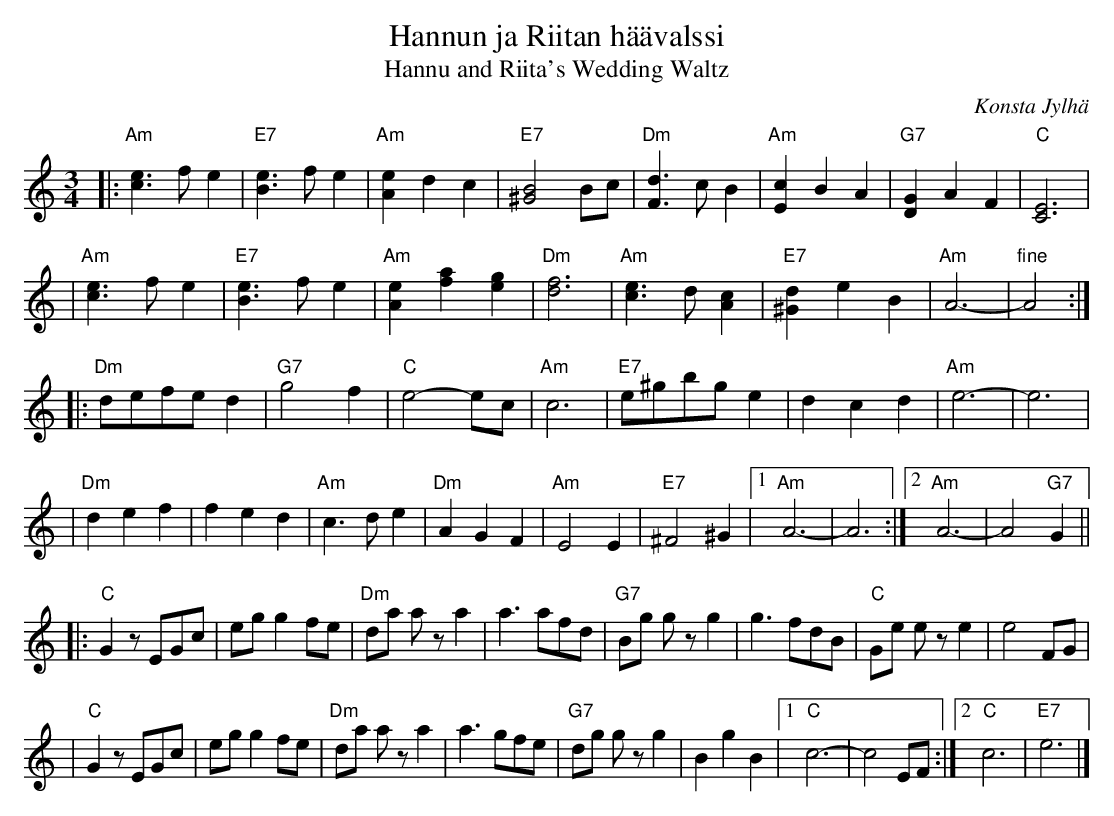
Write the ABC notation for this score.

X:1
T: Hannun ja Riitan h\"a\"avalssi
T: Hannu and Riita's Wedding Waltz
C: Konsta Jylh\"a
M: 3/4
L: 1/4
K: Am
|: "Am"[ec]>fe | "E7"[eB]>fe | "Am"[eA]dc | "E7"[B2^G2]B/c/ \
| "Dm"[dF]>cB | "Am"[cE]BA | "G7"[GD]AF | "C"[E3C3] |
| "Am"[ec]>fe | "E7"[eB]>fe | "Am"[eA][af][ge] | "Dm"[f3d3] \
| "Am"[ec]>d[cA] | "E7"[d^G]eB | "Am"A3- | "fine"A2 :|
|: "Dm"d/e/f/e/d | "G7"g2f | "C"e2-e/c/ | "Am"c3 \
| "E7"e/^g/b/g/e | dcd | "Am"e3- | e3 |
| "Dm"def | fed | "Am"c>de | "Dm"AGF \
| "Am"E2E | "E7"^F2^G |1 "Am"A3- | A3 :|2 "Am"A3- | A2"G7"G ||
|: "C"Gz/E/G/c/ | e/g/gf/e/ | "Dm"d/a/ a/z/a | a>af/d/ \
| "G7"B/g/ g/z/g | g>fd/B/ | "C"G/e/ e/z/e | e2F/G/ |
| "C"Gz/E/G/c/ | e/g/gf/e/ | "Dm"d/a/ a/z/a | a>gf/e/ \
| "G7"d/g/ g/z/g | BgB |1 "C"c3- | c2E/F/ :|2 "C"c3 | "E7"e3 |]
